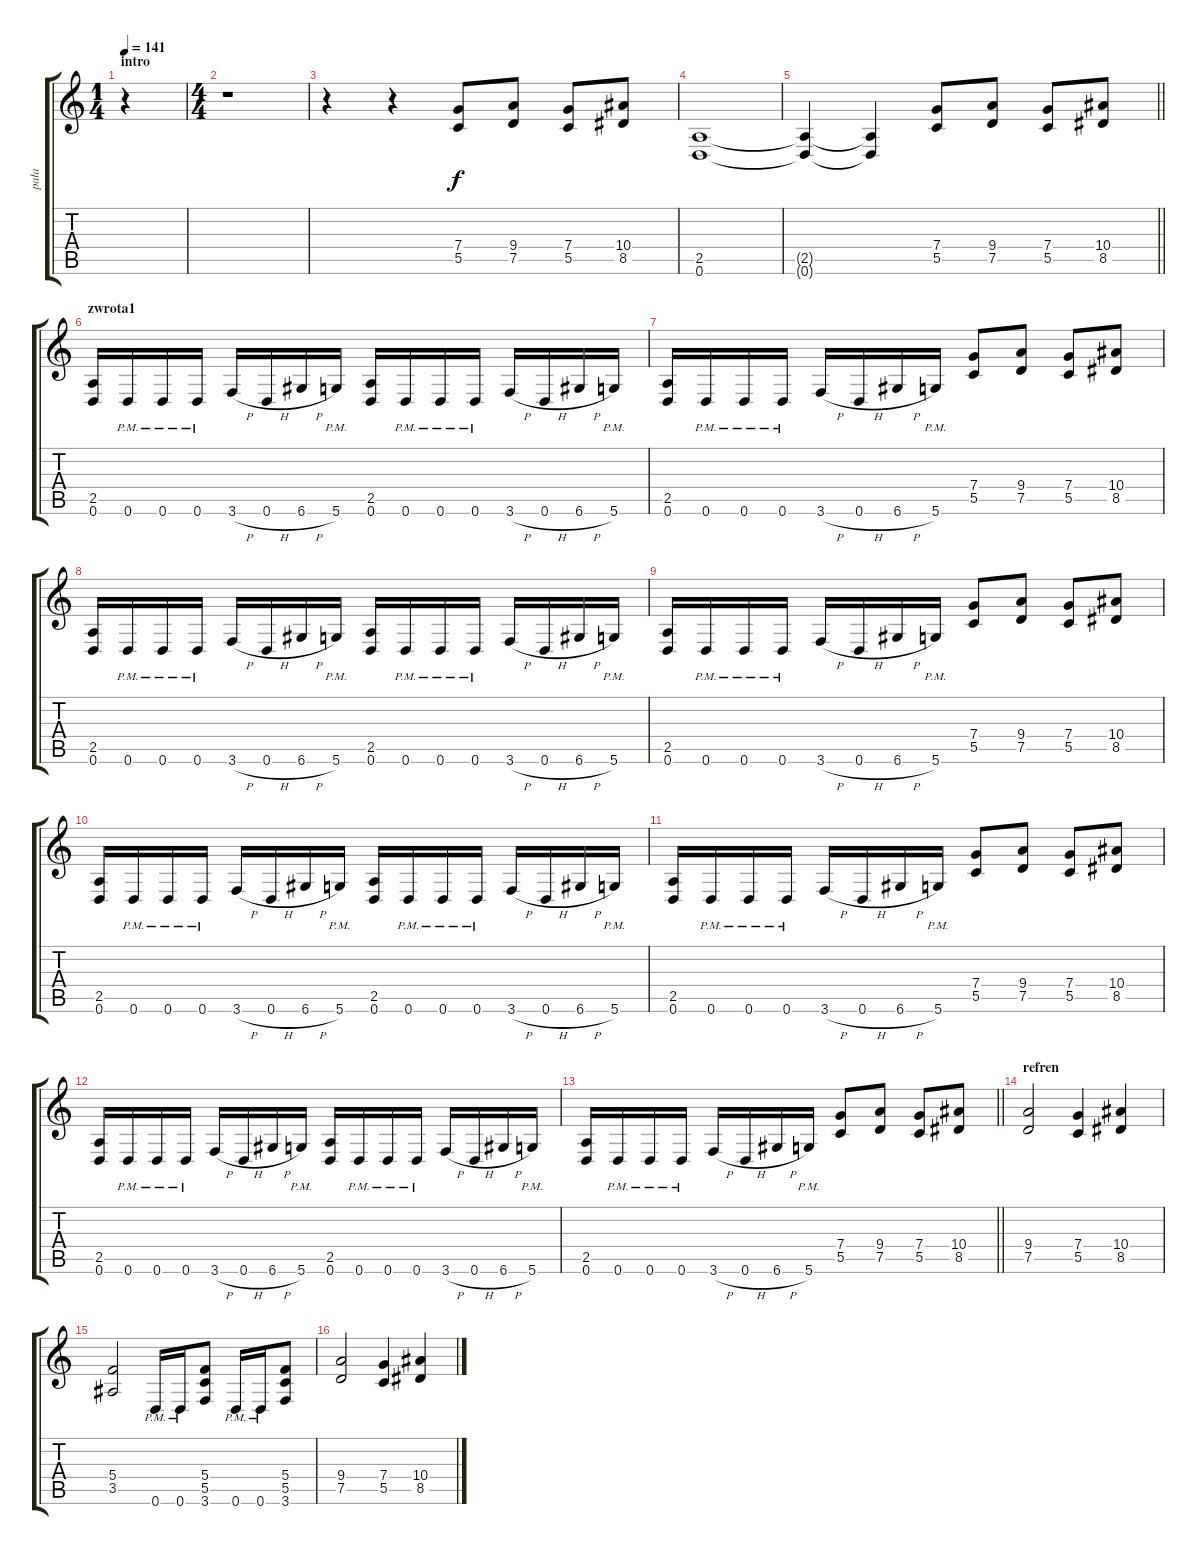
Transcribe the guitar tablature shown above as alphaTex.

\track ("pała" "pała") {instrument distortionguitar}
\staff {score tabs}
\tuning (D4 A3 F3 C3 G2 D2) {hide}
\ts (1 4)
\section ("" "intro")
\tempo 141
\clef g2
\ks c
r.4{dy f instrument distortionguitar} |
\ts (4 4)
r.1 |
r.4 r.4 (7.4 5.5).8 (9.4 7.5).8 (7.4 5.5).8 (10.4 8.5).8 |
(2.5 0.6).1 |
\barLineRight lightlight
(2.5{t} 0.6{t}).4 (2.5{t} 0.6{t}).4 (7.4 5.5).8 (9.4 7.5).8 (7.4 5.5).8 (10.4 8.5).8 |
\section ("" "zwrota1")
(2.5 0.6).16 0.6{pm}.16 0.6{pm}.16 0.6{pm}.16 3.6{h}.16 0.6{h}.16 6.6{h}.16 5.6{pm}.16 (2.5 0.6).16 0.6{pm}.16 0.6{pm}.16 0.6{pm}.16 3.6{h}.16 0.6{h}.16 6.6{h}.16 5.6{pm}.16 |
(2.5 0.6).16 0.6{pm}.16 0.6{pm}.16 0.6{pm}.16 3.6{h}.16 0.6{h}.16 6.6{h}.16 5.6{pm}.16 (7.4 5.5).8 (9.4 7.5).8 (7.4 5.5).8 (10.4 8.5).8 |
(2.5 0.6).16 0.6{pm}.16 0.6{pm}.16 0.6{pm}.16 3.6{h}.16 0.6{h}.16 6.6{h}.16 5.6{pm}.16 (2.5 0.6).16 0.6{pm}.16 0.6{pm}.16 0.6{pm}.16 3.6{h}.16 0.6{h}.16 6.6{h}.16 5.6{pm}.16 |
(2.5 0.6).16 0.6{pm}.16 0.6{pm}.16 0.6{pm}.16 3.6{h}.16 0.6{h}.16 6.6{h}.16 5.6{pm}.16 (7.4 5.5).8 (9.4 7.5).8 (7.4 5.5).8 (10.4 8.5).8 |
(2.5 0.6).16 0.6{pm}.16 0.6{pm}.16 0.6{pm}.16 3.6{h}.16 0.6{h}.16 6.6{h}.16 5.6{pm}.16 (2.5 0.6).16 0.6{pm}.16 0.6{pm}.16 0.6{pm}.16 3.6{h}.16 0.6{h}.16 6.6{h}.16 5.6{pm}.16 |
(2.5 0.6).16 0.6{pm}.16 0.6{pm}.16 0.6{pm}.16 3.6{h}.16 0.6{h}.16 6.6{h}.16 5.6{pm}.16 (7.4 5.5).8 (9.4 7.5).8 (7.4 5.5).8 (10.4 8.5).8 |
(2.5 0.6).16 0.6{pm}.16 0.6{pm}.16 0.6{pm}.16 3.6{h}.16 0.6{h}.16 6.6{h}.16 5.6{pm}.16 (2.5 0.6).16 0.6{pm}.16 0.6{pm}.16 0.6{pm}.16 3.6{h}.16 0.6{h}.16 6.6{h}.16 5.6{pm}.16 |
\barLineRight lightlight
(2.5 0.6).16 0.6{pm}.16 0.6{pm}.16 0.6{pm}.16 3.6{h}.16 0.6{h}.16 6.6{h}.16 5.6{pm}.16 (7.4 5.5).8 (9.4 7.5).8 (7.4 5.5).8 (10.4 8.5).8 |
\section ("" "refren")
(9.4 7.5).2 (7.4 5.5).4 (10.4 8.5).4 |
(5.4 3.5).2 0.6{pm}.16 0.6{pm}.16 (5.4 5.5 3.6).8 0.6{pm}.16 0.6{pm}.16 (5.4 5.5 3.6).8 |
(9.4 7.5).2 (7.4 5.5).4 (10.4 8.5).4
